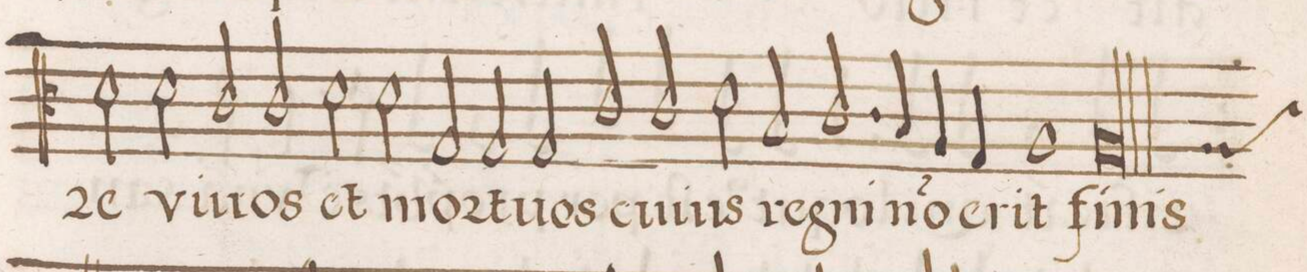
**kern	**text
*I"ALTVS	*
*clefC3	*
*k[]	*
*met(C|)	*
*M2/1	*
2d\	-re
2d\	vi-
=92-	=92-
2c/	-uos
2c/	.
2d\	et
2d\	mor-
=93-	=93-
2G/	.
2G/	-tu-
2G/	-os
2c/	cu-
=94-	=94-
2c/	-ius
2d\	.
2B/	re-
2.c/	-gni
=95-	=95-
4B/	no(n)
4A/	e-
4G/	-rit
1A/	fi-
=96-	=96-
*custos:A	*
0Al/	-nis
=97||	=97||
*-	*-
